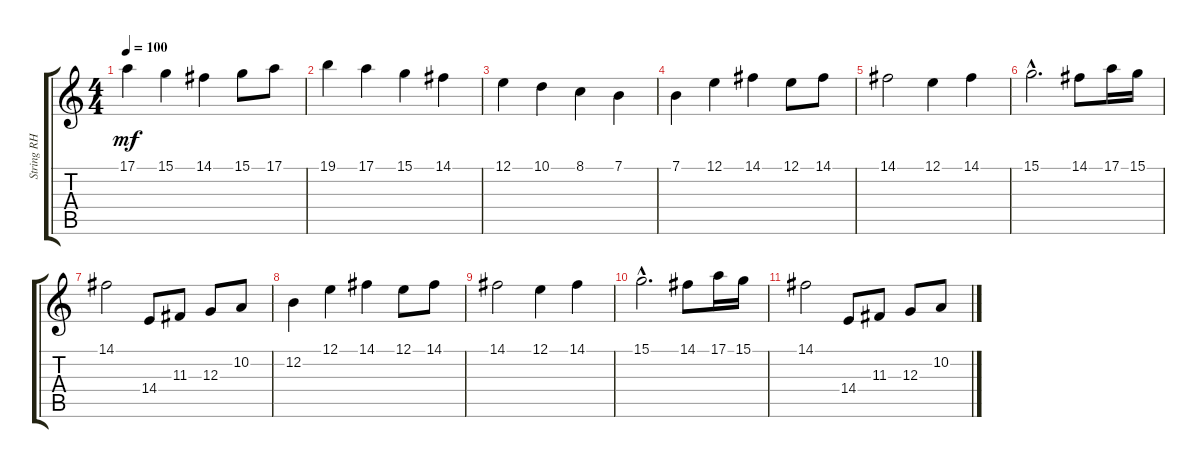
\track ("String RH" "String RH") {instrument stringensemble1}
\staff {score tabs}
\tuning (E4 B3 G3 D3 A2 E2) {hide}
\ts (4 4)
\tempo 100
\clef g2
\ks c
17.1.4{dy mf} 15.1.4 14.1.4 15.1.8 17.1.8 |
19.1.4 17.1.4 15.1.4 14.1.4 |
12.1.4 10.1.4 8.1.4 7.1.4 |
7.1.4 12.1.4 14.1.4 12.1.8 14.1.8 |
14.1.2 12.1.4 14.1.4 |
15.1{hac}.2{d} 14.1.8 17.1.16 15.1.16 |
14.1.2 14.4.8 11.3.8 12.3.8 10.2.8 |
12.2.4 12.1.4 14.1.4 12.1.8 14.1.8 |
14.1.2 12.1.4 14.1.4 |
15.1{hac}.2{d} 14.1.8 17.1.16 15.1.16 |
14.1.2 14.4.8 11.3.8 12.3.8 10.2.8
